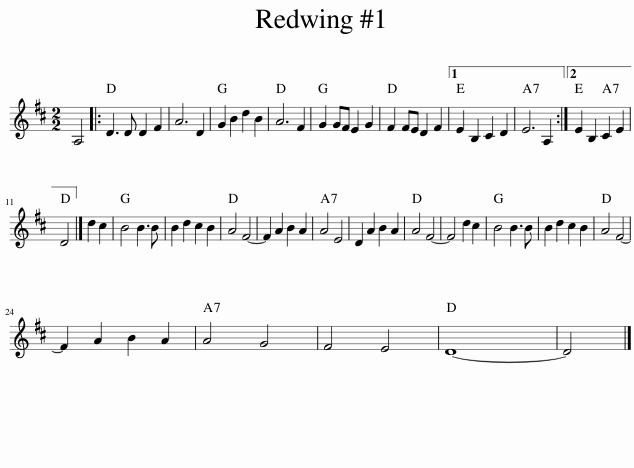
X:1
L:1/8
M:2/2
I:linebreak $
K:D
V:1 treble
V:1
 A,4 |: D3 D D2 F2 | A6 D2 | G2 B2 d2 B2 | A6 F2 | %5
 G2 GF E2 G2 | F2 FE D2 F2 |1 E2 B,2 C2 D2 | E6 A,2 :|2 E2 B,2 C2 E2 |$ %10
 D4 |] d2 c2 | B4 B3 B | B2 d2 c2 B2 | A4 F4- | %15
 F2 A2 B2 A2 | A4 E4 | D2 A2 B2 A2 | A4 F4- | F4 d2 c2 | %20
 B4 B3 B | B2 d2 c2 B2 | A4 F4- |$ F2 A2 B2 A2 | A4 G4 | %25
 F4 E4 | D8- | D4 |] %28
